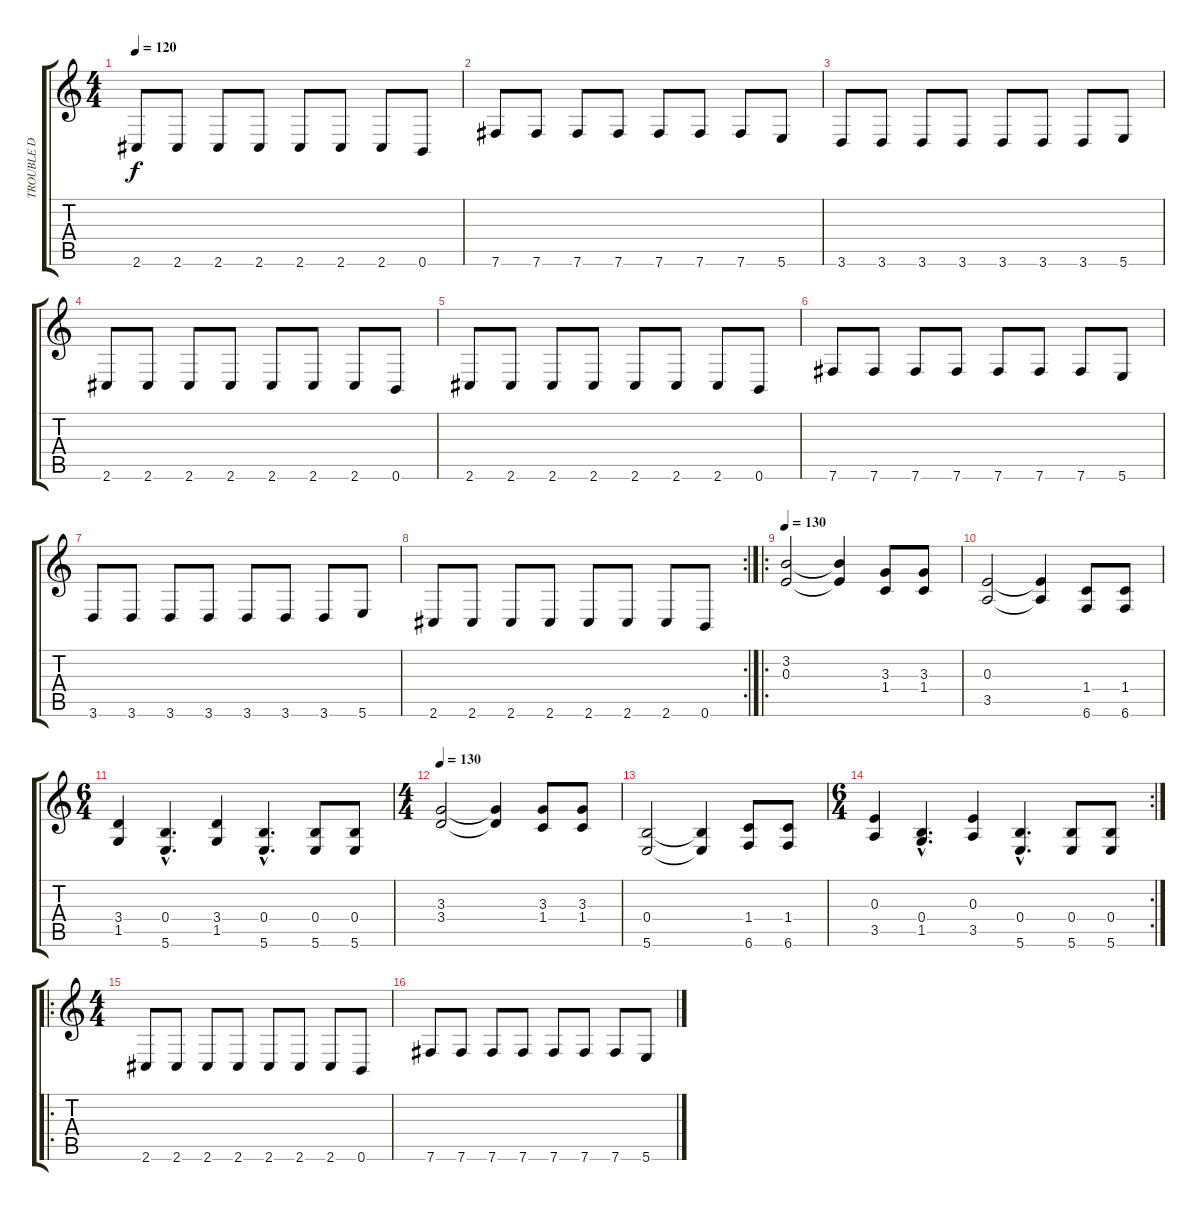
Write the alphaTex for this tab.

\track ("TROUBLE D" "TROUBLE D") {instrument electricbassfinger}
\staff {score tabs}
\tuning (Db4 Ab3 E3 B2 Gb2 B1) {hide}
\ts (4 4)
\tempo 120
\clef g2
\ks c
2.6.8{dy f} 2.6.8 2.6.8 2.6.8 2.6.8 2.6.8 2.6.8 0.6.8 |
7.6.8 7.6.8 7.6.8 7.6.8 7.6.8 7.6.8 7.6.8 5.6.8 |
3.6.8 3.6.8 3.6.8 3.6.8 3.6.8 3.6.8 3.6.8 5.6.8 |
2.6.8 2.6.8 2.6.8 2.6.8 2.6.8 2.6.8 2.6.8 0.6.8 |
2.6.8 2.6.8 2.6.8 2.6.8 2.6.8 2.6.8 2.6.8 0.6.8 |
7.6.8 7.6.8 7.6.8 7.6.8 7.6.8 7.6.8 7.6.8 5.6.8 |
3.6.8 3.6.8 3.6.8 3.6.8 3.6.8 3.6.8 3.6.8 5.6.8 |
\rc 2
2.6.8 2.6.8 2.6.8 2.6.8 2.6.8 2.6.8 2.6.8 0.6.8 |
\ro
\tempo 130
(3.2 0.3).2 (3.2{t} 0.3{t}).4 (3.3 1.4).8 (3.3 1.4).8 |
(0.3 3.5).2 (0.3{t} 3.5{t}).4 (1.4 6.6).8 (1.4 6.6).8 |
\ts (6 4)
(3.4 1.5).4 (0.4{hac} 5.6{hac}).4{d} (3.4 1.5).4 (0.4{hac} 5.6{hac}).4{d} (0.4 5.6).8 (0.4 5.6).8 |
\ts (4 4)
\tempo 130
(3.3 3.4).2 (3.3{t} 3.4{t}).4 (3.3 1.4).8 (3.3 1.4).8 |
(0.4 5.6).2 (0.4{t} 5.6{t}).4 (1.4 6.6).8 (1.4 6.6).8 |
\rc 2
\ts (6 4)
(0.3 3.5).4 (0.4{hac} 1.5{hac}).4{d} (0.3 3.5).4 (0.4{hac} 5.6{hac}).4{d} (0.4 5.6).8 (0.4 5.6).8 |
\ro
\ts (4 4)
2.6.8 2.6.8 2.6.8 2.6.8 2.6.8 2.6.8 2.6.8 0.6.8 |
7.6.8 7.6.8 7.6.8 7.6.8 7.6.8 7.6.8 7.6.8 5.6.8
